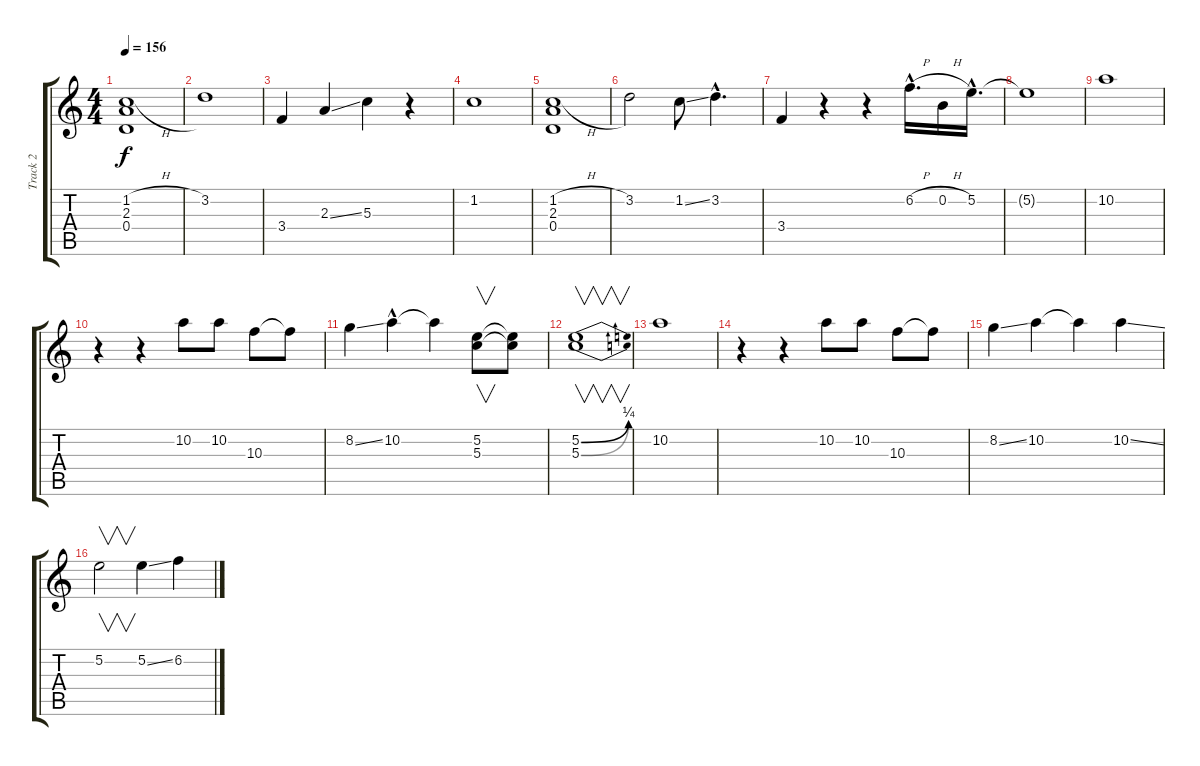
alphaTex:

\track ("Track 2" "Track 2") {instrument electricguitarclean}
\staff {score tabs}
\tuning (E4 B3 G3 D3 A2 E2) {hide}
\ts (4 4)
\tempo 156
\clef g2
\ks c
(1.2{h} 2.3 0.4).1{dy f instrument electricguitarclean} |
3.2.1 |
3.4.4 2.3{ss}.4 5.3.4 r.4 |
1.2.1 |
(1.2{h} 2.3 0.4).1 |
3.2.2 1.2{ss}.8 3.2{hac}.4{d} |
3.4.4 r.4 r.4 6.2{h hac}.16{d} 0.2{h}.16 5.2{hac}.16{d} |
5.2{t}.1 |
10.2.1 |
r.4 r.4 10.2.8 10.2.8 10.3.8 10.3{t}.8 |
8.2{ss}.4 10.2{hac}.4 10.2{t}.4 (5.2 5.3).8{v} (5.2{t} 5.3{t}).8 |
(5.2{be (bend 0 0 60 1)} 5.3{be (bend 0 0 60 1)}).1{v} |
10.2.1 |
r.4 r.4 10.2.8 10.2.8 10.3.8 10.3{t}.8 |
8.2{ss}.4 10.2.4 10.2{t}.4 10.2{ss}.4 |
5.2.2{v} 5.2{ss}.4 6.2.4
